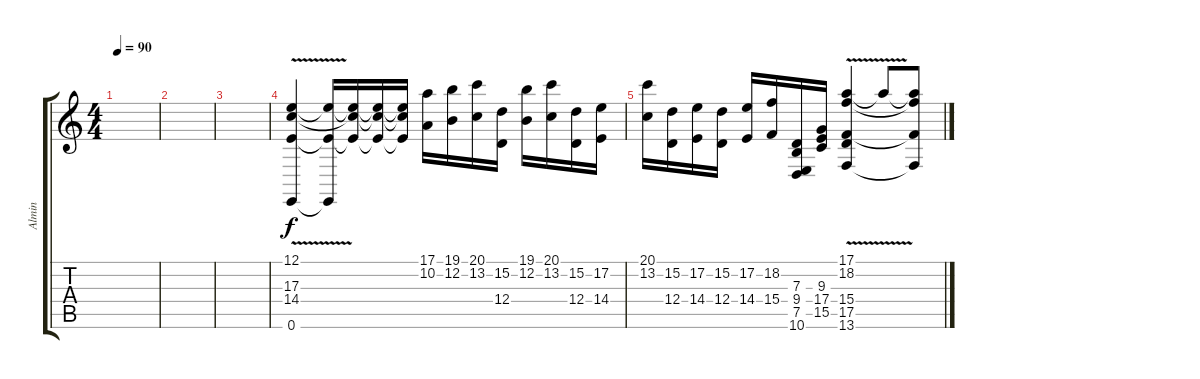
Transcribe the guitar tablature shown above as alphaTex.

\track ("Almin" "Almin") {instrument brightacousticpiano}
\staff {score tabs}
\tuning (E4 B3 G3 D3 A2 E2) {hide}
\ts (4 4)
\tempo 90
\clef g2
\ks c
|
|
|
(12.1{v} 17.3 14.4 0.6).4{volume 10 instrument orchestralharp} (12.1{t} 14.4{t} 0.6{t}).16 (12.1{t} 17.3{t} 14.4{t}).16 (12.1{t} 17.3{t} 14.4{t}).16 (12.1{t} 17.3{t} 14.4{t}).16 (17.1 10.2).16 (19.1 12.2).16 (20.1 13.2).16 (15.2 12.4).16 (19.1 12.2).16 (20.1 13.2).16 (15.2 12.4).16 (17.2 14.4).16 |
(20.1 13.2).16 (15.2 12.4).16 (17.2 14.4).16 (15.2 12.4).16 (17.2 14.4).16 (18.2 15.4).16 (7.3 9.4 7.5 10.6).16 (9.3 17.4 15.5).16 (17.1{v} 18.2 15.4 17.5 13.6).4 17.1{t}.8 (17.1{t} 18.2{t} 15.4{t} 13.6{t}).8
